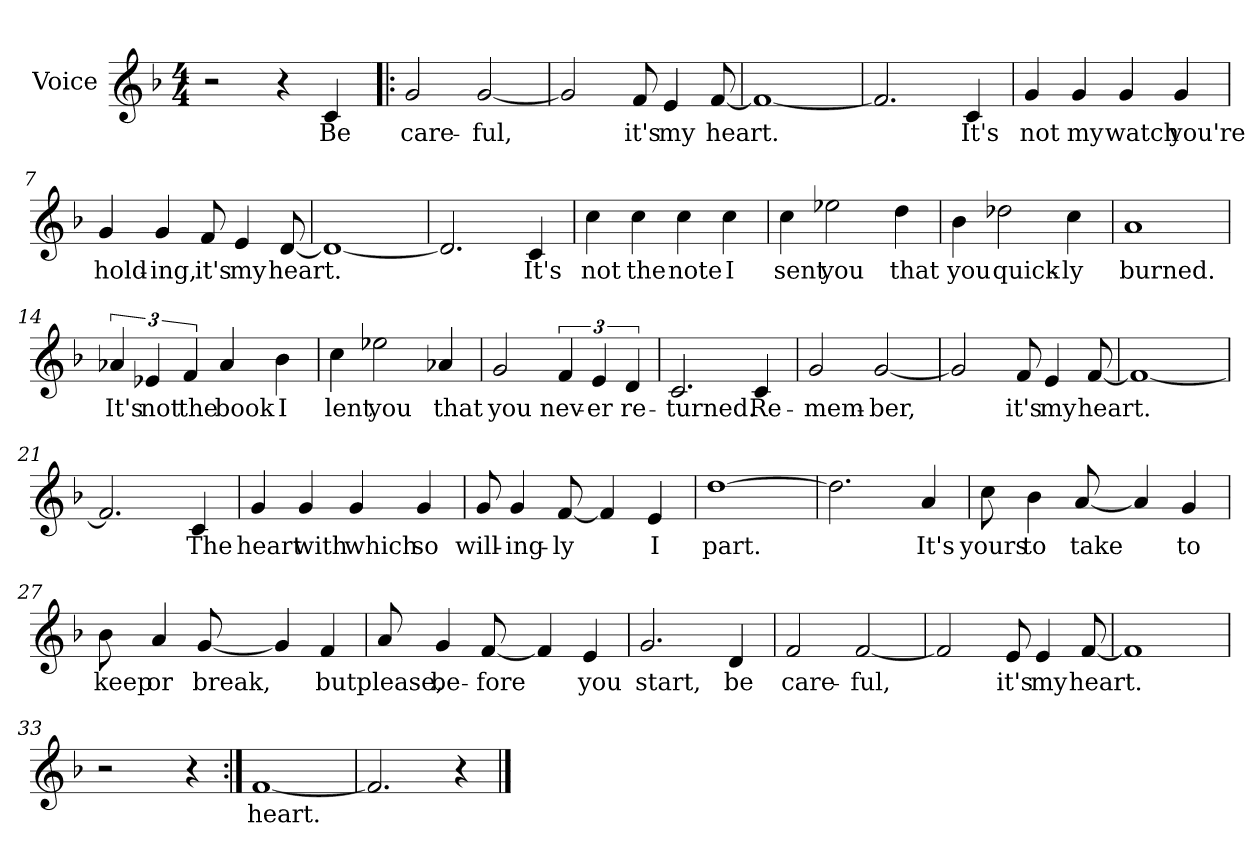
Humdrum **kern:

**kern	**text
*part1	*part1
*staff1	*staff1
*I"Voice	*
*clefG2	*
*k[b-]	*
*F:	*
*M4/4	*
=1	=1
2r	.
4r	.
4c/	Be
=2!|:	=2!|:
2g/	care-
[2g/	-ful,
=3	=3
2g/]	.
8f/	it's
4e/	my
[8f/	heart.
=4	=4
1f_	.
=5	=5
2.f/]	.
4c/	It's
!!LO:LB:g=z
=6	=6
4g/	not
4g/	my
4g/	watch
4g/	you're
=7	=7
4g/	hold-
4g/	ing,
8f/	it's
4e/	my
[8d/	heart.
=8	=8
1d_	.
=9	=9
2.d/]	.
4c/	It's
=10	=10
4cc\	not
4cc\	the
4cc\	note
4cc\	I
!!LO:LB:g=z
=11	=11
4cc\	sent
2ee-X\	you
4dd\	that
=12	=12
4b-\	you
2dd-X\	quick-
4cc\	-ly
=13	=13
1a	burned.
=14	=14
6a-X/	It's
6e-X/	not
6f/	the
4a-/	book
4b-\	I
=15	=15
4cc\	lent
2ee-X\	you
4a-X/	that
!!LO:LB:g=z
=16	=16
2g/	you
6f/	nev-
6e/	-er
6d/	re-
=17	=17
2.c/	-turned.
4c/	Re-
=18	=18
2g/	-mem-
[2g/	-ber,
=19	=19
2g/]	.
8f/	it's
4e/	my
[8f/	heart.
=20	=20
1f_	.
!!LO:LB:g=z
=21	=21
2.f/]	.
4c/	The
=22	=22
4g/	heart
4g/	with
4g/	which
4g/	so
=23	=23
8g/	will-
4g/	-ing-
[8f/	-ly
4f/]	.
4e/	I
=24	=24
[1dd	part.
=25	=25
2.dd\]	.
4a/	It's
!!LO:LB:g=z
=26	=26
8cc\	yours
4b-\	to
[8a/	take
4a/]	.
4g/	to
=27	=27
8b-\	keep
4a/	or
[8g/	break,
4g/]	.
4f/	but
=28	=28
8a/	please,
4g/	be-
[8f/	-fore
4f/]	.
4e/	you
=29	=29
2.g/	start,
4d/	be
=30	=30
2f/	care-
[2f/	-ful,
!!LO:LB:g=z
=31	=31
2f/]	.
8e/	it's
4e/	my
[8f/	heart.
=32	=32
1f]	.
=33	=33
!LO:N:vis=2	!
2.r	.
4r	.
=34:|!	=34:|!
[1f	heart.
=35	=35
2.f/]	.
4r	.
==	==
*-	*-
